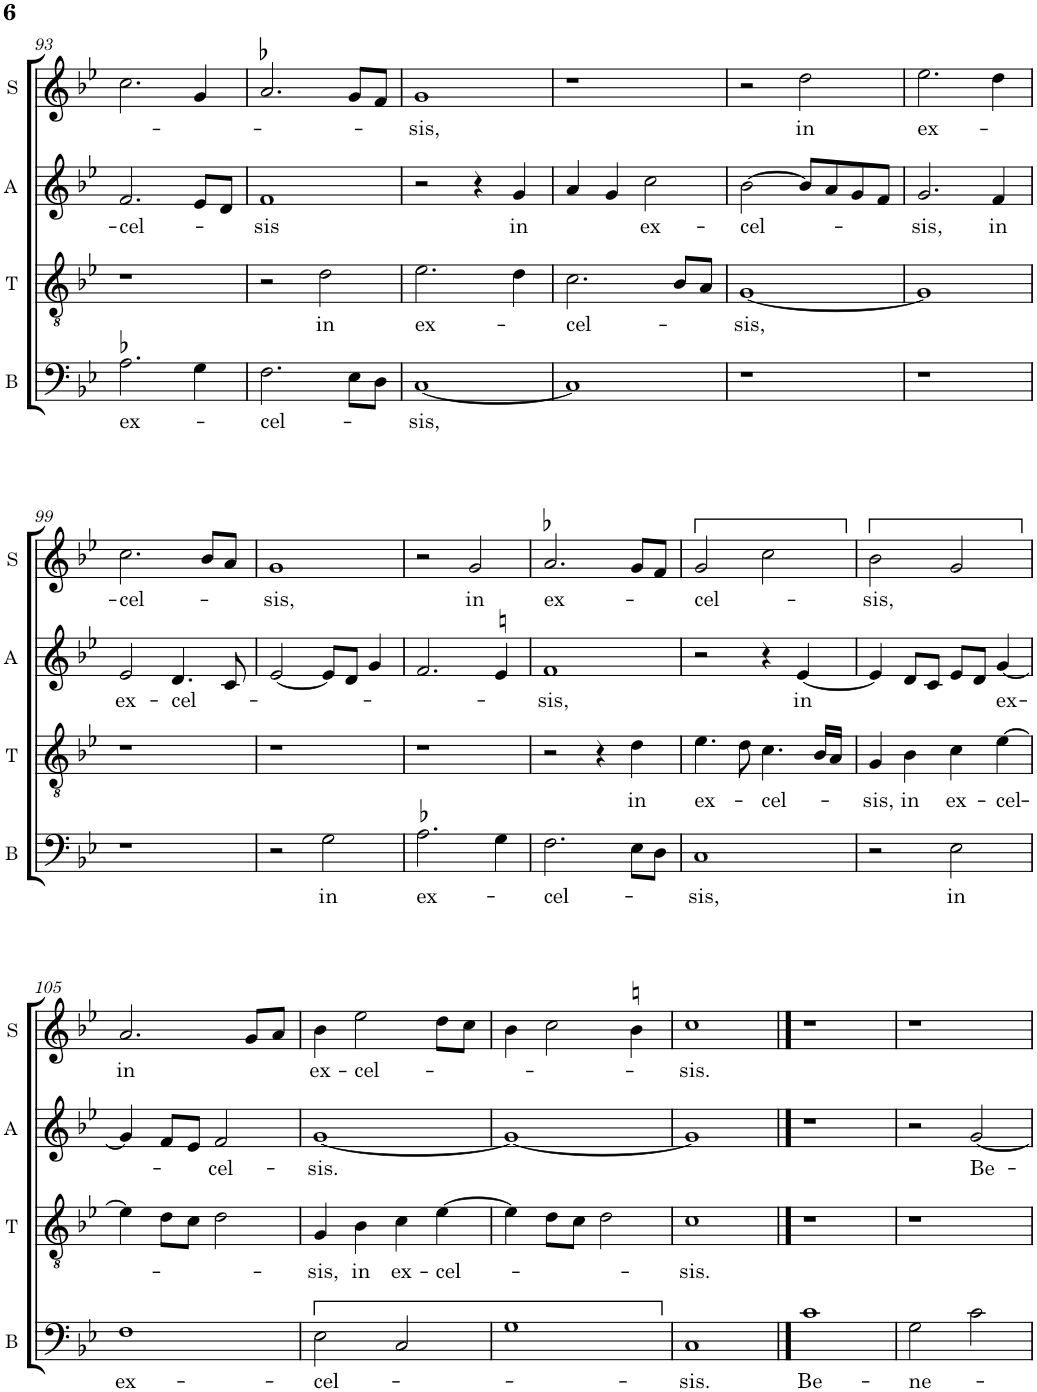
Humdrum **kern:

**kern	**text	**kern	**text	**kern	**text	**kern	**text
*part4	*part4	*part3	*part3	*part2	*part2	*part1	*part1
*staff4	*staff4	*staff3	*staff3	*staff2	*staff2	*staff1	*staff1
*I"B	*	*I"T	*	*I"A	*	*I"S	*
*I'B	*	*I'T	*	*I'A	*	*I'S	*
!!LO:PB:g=z
*clefF4	*	*clefGv2	*	*clefG2	*	*clefG2	*
*	*	*	*	*	*	*Trd4c7	*
*k[b-e-]	*	*k[b-e-]	*	*k[b-e-]	*	*k[b-e-]	*
*M2/2	*	*M2/2	*	*M2/2	*	*M2/2	*
*met(c|)	*	*met(c|)	*	*met(c|)	*	*met(c|)	*
=93	=93	=93	=93	=93	=93	=93	=93
!	!LO:LY:b	!	!	!	!LO:LY:b	!	!
2.A-X\	ex-	1r	.	2.f/	-cel-	2.cc\	.
4G\	.	.	.	8e-/L	.	4g/	.
.	.	.	.	8d/J	.	.	.
=94	=94	=94	=94	=94	=94	=94	=94
!	!LO:LY:b	!	!	!	!LO:LY:b	!	!
2.F\	-cel-	2r	.	1f	-sis	2.a-X/	.
!	!	!	!LO:LY:b	!	!	!	!
.	.	2d\	in	.	.	.	.
8E-\L	.	.	.	.	.	8g/L	.
8D\J	.	.	.	.	.	8f/J	.
=95	=95	=95	=95	=95	=95	=95	=95
!	!LO:LY:b	!	!LO:LY:b	!	!	!	!LO:LY:b
[1C	-sis,	2.e-\	ex-	2r	.	1g	-sis,
.	.	.	.	4r	.	.	.
!	!	!	!	!	!LO:LY:b	!	!
.	.	4d\	.	4g/	in	.	.
=96	=96	=96	=96	=96	=96	=96	=96
!	!	!	!LO:LY:b	!	!	!	!
1C]	.	2.c\	-cel-	4a/	.	1r	.
.	.	.	.	4g/	.	.	.
!	!	!	!	!	!LO:LY:b	!	!
.	.	.	.	2cc\	ex-	.	.
.	.	8B-/L	.	.	.	.	.
.	.	8A/J	.	.	.	.	.
=97	=97	=97	=97	=97	=97	=97	=97
!	!	!	!LO:LY:b	!	!LO:LY:b	!	!
1r	.	[1G	-sis,	[2b-\	-cel-	2r	.
!	!	!	!	!	!	!	!LO:LY:b
.	.	.	.	8b-/L]	.	2dd\	in
.	.	.	.	8a/	.	.	.
.	.	.	.	8g/	.	.	.
.	.	.	.	8f/J	.	.	.
=98	=98	=98	=98	=98	=98	=98	=98
!	!	!	!	!	!LO:LY:b	!	!LO:LY:b
1r	.	1G]	.	2.g/	-sis,	2.ee-\	ex-
!	!	!	!	!	!LO:LY:b	!	!
.	.	.	.	4f/	in	4dd\	.
!!LO:LB:g=z
=99	=99	=99	=99	=99	=99	=99	=99
!	!	!	!	!	!LO:LY:b	!	!LO:LY:b
1r	.	1r	.	2e-/	ex-	2.cc\	-cel-
!	!	!	!	!	!LO:LY:b	!	!
.	.	.	.	4.d/	-cel-	.	.
.	.	.	.	.	.	8b-/L	.
.	.	.	.	8c/	.	8a/J	.
=100	=100	=100	=100	=100	=100	=100	=100
!	!	!	!	!	!	!	!LO:LY:b
2r	.	1r	.	[2e-/	.	1g	-sis,
!	!LO:LY:b	!	!	!	!	!	!
2G\	in	.	.	8e-/L]	.	.	.
.	.	.	.	8d/J	.	.	.
.	.	.	.	4g/	.	.	.
=101	=101	=101	=101	=101	=101	=101	=101
!	!LO:LY:b	!	!	!	!	!	!
2.A-X\	ex-	1r	.	2.f/	.	2r	.
!	!	!	!	!	!	!	!LO:LY:b
.	.	.	.	.	.	2g/	in
4G\	.	.	.	4en/	.	.	.
=102	=102	=102	=102	=102	=102	=102	=102
!	!LO:LY:b	!	!	!	!LO:LY:b	!	!LO:LY:b
2.F\	-cel-	2r	.	1f	-sis,	2.a-X/	ex-
.	.	4r	.	.	.	.	.
!	!	!	!LO:LY:b	!	!	!	!
8E-\L	.	4d\	in	.	.	8g/L	.
8D\J	.	.	.	.	.	8f/J	.
=103	=103	=103	=103	=103	=103	=103	=103
!	!LO:LY:b	!	!LO:LY:b	!	!	!	!LO:LY:b
1C	-sis,	4.e-\	ex-	2r	.	2g/	-cel-
.	.	8d\	.	.	.	.	.
!	!	!	!LO:LY:b	!	!	!	!
.	.	4.c\	-cel-	4r	.	2cc\	.
!	!	!	!	!	!LO:LY:b	!	!
.	.	.	.	[4e-/	in	.	.
.	.	16B-/LL	.	.	.	.	.
.	.	16A/JJ	.	.	.	.	.
=104	=104	=104	=104	=104	=104	=104	=104
!	!	!	!LO:LY:b	!	!	!	!LO:LY:b
2r	.	4G/	-sis,	4e-/]	.	2b-\	-sis,
!	!	!	!LO:LY:b	!	!	!	!
.	.	4B-\	in	8d/L	.	.	.
.	.	.	.	8c/J	.	.	.
!	!LO:LY:b	!	!LO:LY:b	!	!	!	!
2E-\	in	4c\	ex-	8e-/L	.	2g/	.
.	.	.	.	8d/J	.	.	.
!	!	!	!LO:LY:b	!	!LO:LY:b	!	!
.	.	[4e-\	-cel-	[4g/	ex-	.	.
!!LO:LB:g=z
=105	=105	=105	=105	=105	=105	=105	=105
!	!LO:LY:b	!	!	!	!	!	!LO:LY:b
1F	ex-	4e-\]	.	4g/]	.	2.a/	in
.	.	8d\L	.	8f/L	.	.	.
.	.	8c\J	.	8e-/J	.	.	.
!	!	!	!	!	!LO:LY:b	!	!
.	.	2d\	.	2f/	-cel-	.	.
.	.	.	.	.	.	8g/L	.
.	.	.	.	.	.	8a/J	.
=106	=106	=106	=106	=106	=106	=106	=106
!	!LO:LY:b	!	!LO:LY:b	!	!LO:LY:b	!	!LO:LY:b
2E-\	-cel-	4G/	-sis,	[1g	-sis.	4b-\	ex-
!	!	!	!LO:LY:b	!	!	!	!LO:LY:b
.	.	4B-\	in	.	.	2ee-\	-cel-
!	!	!	!LO:LY:b	!	!	!	!
2C/	.	4c\	ex-	.	.	.	.
!	!	!	!LO:LY:b	!	!	!	!
.	.	[4e-\	-cel-	.	.	8dd\L	.
.	.	.	.	.	.	8cc\J	.
=107	=107	=107	=107	=107	=107	=107	=107
1G	.	4e-\]	.	1g_	.	4b-\	.
.	.	8d\L	.	.	.	2cc\	.
.	.	8c\J	.	.	.	.	.
.	.	2d\	.	.	.	.	.
.	.	.	.	.	.	4bn\	.
=108	=108	=108	=108	=108	=108	=108	=108
!	!LO:LY:b	!	!LO:LY:b	!	!	!	!LO:LY:b
1C	-sis.	1c	-sis.	1g]	.	1cc	-sis.
==109	==109	==109	==109	==109	==109	==109	==109
!	!LO:LY:b	!	!	!	!	!	!
1c	Be-	1r	.	1r	.	1r	.
=110	=110	=110	=110	=110	=110	=110	=110
!	!LO:LY:b	!	!	!	!	!	!
2G\	-ne-	1r	.	2r	.	1r	.
!	!	!	!	!	!LO:LY:b	!	!
2c\	.	.	.	[2g/	Be-	.	.
=	=	=	=	=	=	=	=
*-	*-	*-	*-	*-	*-	*-	*-
